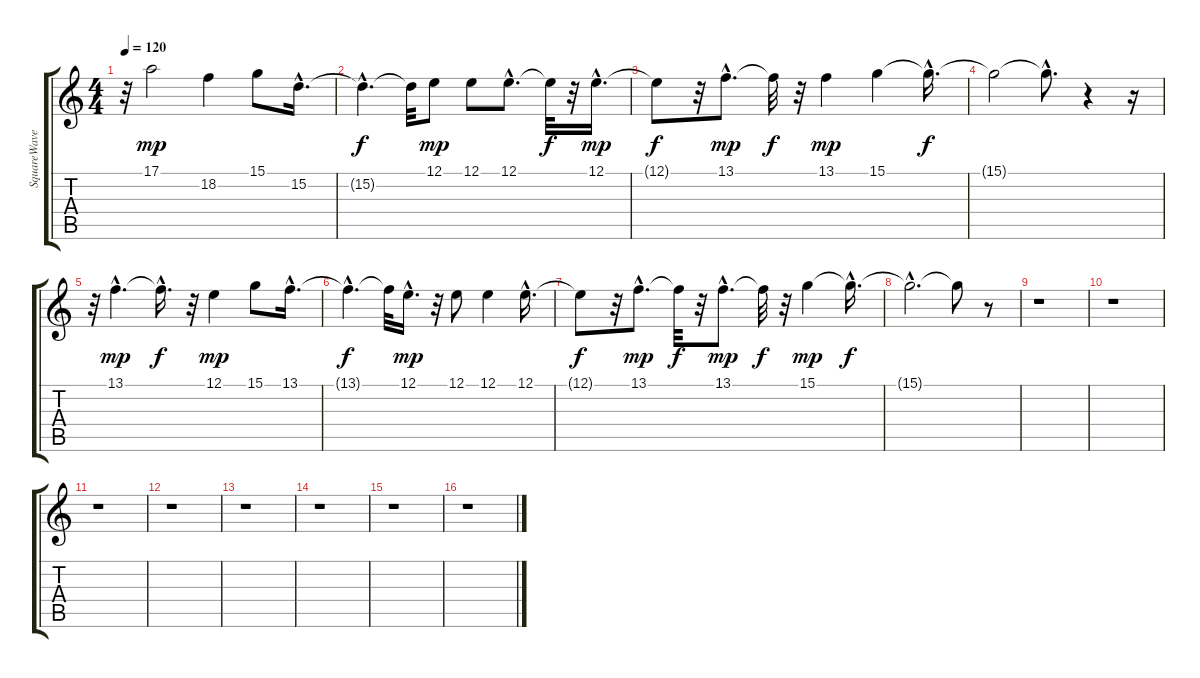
\track ("SquareWave" "SquareWave") {instrument lead1square}
\staff {score tabs}
\tuning (E4 B3 G3 D3 A2 E2) {hide}
\ts (4 4)
\tempo 120
\clef g2
\ks c
r.32{dy f} 17.1.2{dy mp} 18.2.4 15.1.8 15.2{hac}.16{d} |
15.2{hac t}.4{d dy f} 15.2{t}.32 12.1.8{dy mp} 12.1.8 12.1{hac}.8{d} 12.1{t}.32{dy f} r.32 12.1{hac}.16{d dy mp} |
12.1{t}.8{dy f} r.32 13.1{hac}.8{d dy mp} 13.1{t}.32{dy f} r.32 13.1.4{dy mp} 15.1.4 15.1{hac t}.16{d dy f} |
15.1{t}.2 15.1{hac t}.8{d} r.4 r.16 |
r.32 13.1{hac}.4{d dy mp} 13.1{hac t}.16{d dy f} r.32 12.1.4{dy mp} 15.1.8 13.1{hac}.16{d} |
13.1{hac t}.4{d dy f} 13.1{t}.32 12.1{hac}.16{d dy mp} r.32 12.1.8 12.1.4 12.1{hac}.16{d} |
12.1{t}.8{dy f} r.32 13.1{hac}.8{d dy mp} 13.1{t}.32{dy f} r.32 13.1{hac}.8{d dy mp} 13.1{t}.32{dy f} r.32 15.1.4{dy mp} 15.1{hac t}.16{d dy f} |
15.1{hac t}.2{d} 15.1{t}.8 r.8 |
r.1 |
r.1 |
r.1 |
r.1 |
r.1 |
r.1 |
r.1 |
r.1
